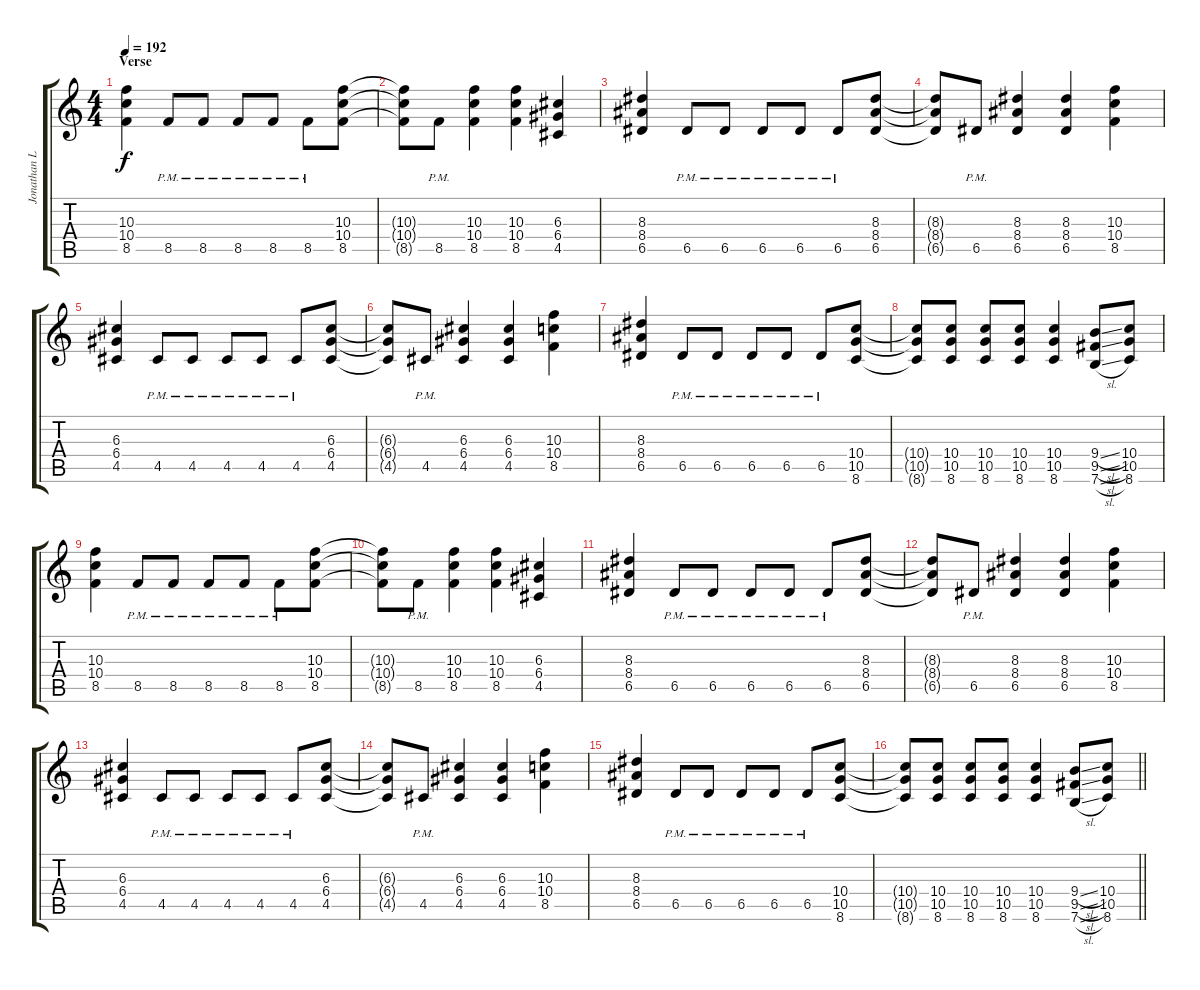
\track ("Jonathan Le Landais" "Jonathan L") {instrument distortionguitar}
\staff {score tabs}
\tuning (E4 B3 G3 D3 A2 E2) {hide}
\ts (4 4)
\section ("" "Verse")
\tempo 192
\clef g2
\ks c
(10.3 10.4 8.5).4{dy f} 8.5{pm}.8 8.5{pm}.8 8.5{pm}.8 8.5{pm}.8 8.5{pm}.8 (10.3 10.4 8.5).8 |
(10.3{t} 10.4{t} 8.5{t}).8 8.5{pm}.8 (10.3 10.4 8.5).4 (10.3 10.4 8.5).4 (6.3 6.4 4.5).4 |
(8.3 8.4 6.5).4 6.5{pm}.8 6.5{pm}.8 6.5{pm}.8 6.5{pm}.8 6.5{pm}.8 (8.3 8.4 6.5).8 |
(8.3{t} 8.4{t} 6.5{t}).8 6.5{pm}.8 (8.3 8.4 6.5).4 (8.3 8.4 6.5).4 (10.3 10.4 8.5).4 |
(6.3 6.4 4.5).4 4.5{pm}.8 4.5{pm}.8 4.5{pm}.8 4.5{pm}.8 4.5{pm}.8 (6.3 6.4 4.5).8 |
(6.3{t} 6.4{t} 4.5{t}).8 4.5{pm}.8 (6.3 6.4 4.5).4 (6.3 6.4 4.5).4 (10.3 10.4 8.5).4 |
(8.3 8.4 6.5).4 6.5{pm}.8 6.5{pm}.8 6.5{pm}.8 6.5{pm}.8 6.5{pm}.8 (10.4 10.5 8.6).8 |
(10.4{t} 10.5{t} 8.6{t}).8 (10.4 10.5 8.6).8 (10.4 10.5 8.6).8 (10.4 10.5 8.6).8 (10.4 10.5 8.6).4 (9.4{sl} 9.5{sl} 7.6{sl}).8 (10.4 10.5 8.6).8 |
(10.3 10.4 8.5).4 8.5{pm}.8 8.5{pm}.8 8.5{pm}.8 8.5{pm}.8 8.5{pm}.8 (10.3 10.4 8.5).8 |
(10.3{t} 10.4{t} 8.5{t}).8 8.5{pm}.8 (10.3 10.4 8.5).4 (10.3 10.4 8.5).4 (6.3 6.4 4.5).4 |
(8.3 8.4 6.5).4 6.5{pm}.8 6.5{pm}.8 6.5{pm}.8 6.5{pm}.8 6.5{pm}.8 (8.3 8.4 6.5).8 |
(8.3{t} 8.4{t} 6.5{t}).8 6.5{pm}.8 (8.3 8.4 6.5).4 (8.3 8.4 6.5).4 (10.3 10.4 8.5).4 |
(6.3 6.4 4.5).4 4.5{pm}.8 4.5{pm}.8 4.5{pm}.8 4.5{pm}.8 4.5{pm}.8 (6.3 6.4 4.5).8 |
(6.3{t} 6.4{t} 4.5{t}).8 4.5{pm}.8 (6.3 6.4 4.5).4 (6.3 6.4 4.5).4 (10.3 10.4 8.5).4 |
(8.3 8.4 6.5).4 6.5{pm}.8 6.5{pm}.8 6.5{pm}.8 6.5{pm}.8 6.5{pm}.8 (10.4 10.5 8.6).8 |
\barLineRight lightlight
(10.4{t} 10.5{t} 8.6{t}).8 (10.4 10.5 8.6).8 (10.4 10.5 8.6).8 (10.4 10.5 8.6).8 (10.4 10.5 8.6).4 (9.4{sl} 9.5{sl} 7.6{sl}).8 (10.4 10.5 8.6).8
